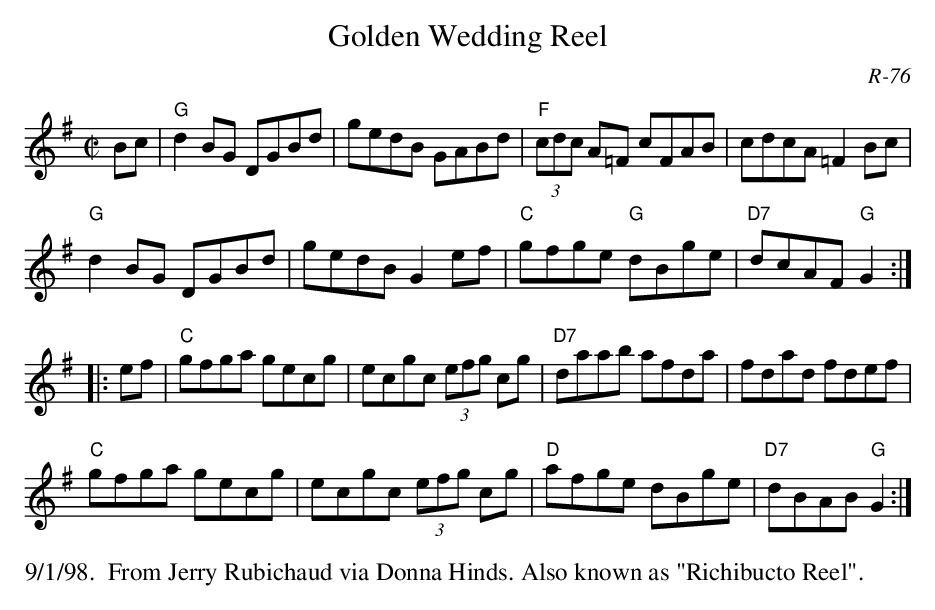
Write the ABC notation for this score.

X:1
T: Golden Wedding Reel
C: R-76
M: C|
K: G
Bc| "G"d2BG DGBd| gedB GABd| "F"(3cdc A=F cFAB| cdcA =F2Bc|
    "G"d2BG DGBd| gedB G2ef| "C"gfge "G"dBge| "D7"dcAF "G"G2:|
|:\
ef| "C"gfga gecg| ecgc (3efg cg| "D7"daab afda| fdad fdef|
    "C"gfga gecg| ecgc (3efg cg| "D"afge dBge| "D7"dBAB "G"G2:|
